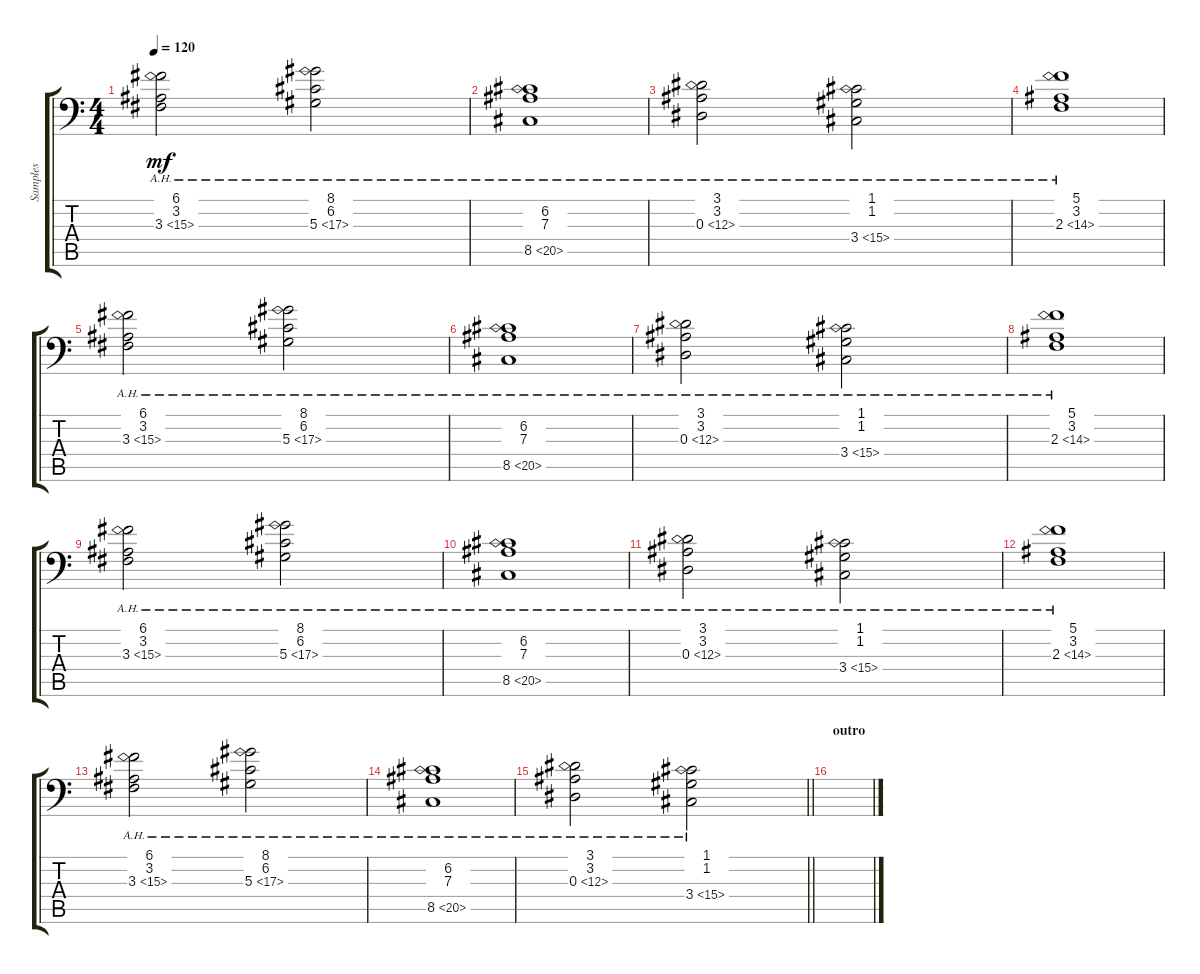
\track ("Samples" "Samples") {instrument choiraahs}
\staff {score tabs}
\tuning (C4 G3 Eb3 Bb2 F2 Bb1) {hide}
\ts (4 4)
\tempo 120
\clef f4
\ks c
(6.1 3.2 3.3{ah 12}).2{dy mf volume 14} (8.1 6.2 5.3{ah 12}).2{volume 14} |
(6.2 7.3 8.5{ah 12}).1{volume 14} |
(3.1 3.2 0.3{ah 12}).2{volume 14} (1.1 1.2 3.4{ah 12}).2{volume 14} |
(5.1 3.2 2.3{ah 12}).1{volume 14} |
(6.1 3.2 3.3{ah 12}).2{volume 14} (8.1 6.2 5.3{ah 12}).2{volume 14} |
(6.2 7.3 8.5{ah 12}).1{volume 14} |
(3.1 3.2 0.3{ah 12}).2{volume 14} (1.1 1.2 3.4{ah 12}).2{volume 14} |
(5.1 3.2 2.3{ah 12}).1{volume 14} |
(6.1 3.2 3.3{ah 12}).2{volume 14} (8.1 6.2 5.3{ah 12}).2{volume 14} |
(6.2 7.3 8.5{ah 12}).1{volume 14} |
(3.1 3.2 0.3{ah 12}).2{volume 14} (1.1 1.2 3.4{ah 12}).2{volume 14} |
(5.1 3.2 2.3{ah 12}).1{volume 14} |
(6.1 3.2 3.3{ah 12}).2{volume 14} (8.1 6.2 5.3{ah 12}).2{volume 14} |
(6.2 7.3 8.5{ah 12}).1{volume 14} |
\barLineRight lightlight
(3.1 3.2 0.3{ah 12}).2{volume 14} (1.1 1.2 3.4{ah 12}).2{volume 14} |
\section ("" "outro")
